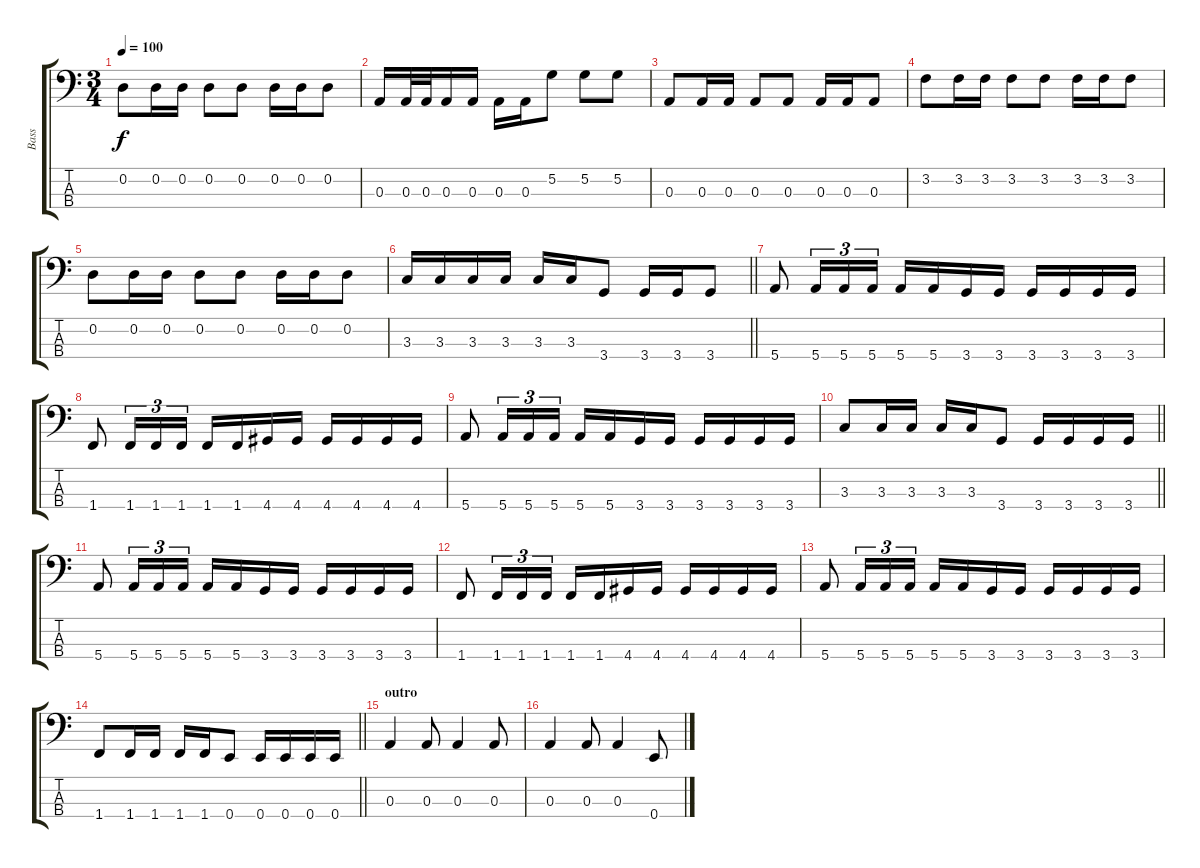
\track ("Bass" "Bass") {instrument electricbassfinger}
\staff {score tabs}
\tuning (G2 D2 A1 E1) {hide}
\ts (3 4)
\tempo 100
\clef f4
\ks c
0.2.8{dy f} 0.2.16 0.2.16 0.2.8 0.2.8 0.2.16 0.2.16 0.2.8 |
0.3.16 0.3.32 0.3.32 0.3.16 0.3.16 0.3.16 0.3.16 5.2.8 5.2.8 5.2.8 |
0.3.8 0.3.16 0.3.16 0.3.8 0.3.8 0.3.16 0.3.16 0.3.8 |
3.2.8 3.2.16 3.2.16 3.2.8 3.2.8 3.2.16 3.2.16 3.2.8 |
0.2.8 0.2.16 0.2.16 0.2.8 0.2.8 0.2.16 0.2.16 0.2.8 |
\barLineRight lightlight
3.3.16 3.3.16 3.3.16 3.3.16 3.3.16 3.3.16 3.4.8 3.4.16 3.4.16 3.4.8 |
\section ("" "")
5.4.8 5.4.16{tu (3 2)} 5.4.16{tu (3 2)} 5.4.16{tu (3 2)} 5.4.16 5.4.16 3.4.16 3.4.16 3.4.16 3.4.16 3.4.16 3.4.16 |
1.4.8 1.4.16{tu (3 2)} 1.4.16{tu (3 2)} 1.4.16{tu (3 2)} 1.4.16 1.4.16 4.4.16 4.4.16 4.4.16 4.4.16 4.4.16 4.4.16 |
5.4.8 5.4.16{tu (3 2)} 5.4.16{tu (3 2)} 5.4.16{tu (3 2)} 5.4.16 5.4.16 3.4.16 3.4.16 3.4.16 3.4.16 3.4.16 3.4.16 |
\barLineRight lightlight
3.3.8 3.3.16 3.3.16 3.3.16 3.3.16 3.4.8 3.4.16 3.4.16 3.4.16 3.4.16 |
5.4.8 5.4.16{tu (3 2)} 5.4.16{tu (3 2)} 5.4.16{tu (3 2)} 5.4.16 5.4.16 3.4.16 3.4.16 3.4.16 3.4.16 3.4.16 3.4.16 |
1.4.8 1.4.16{tu (3 2)} 1.4.16{tu (3 2)} 1.4.16{tu (3 2)} 1.4.16 1.4.16 4.4.16 4.4.16 4.4.16 4.4.16 4.4.16 4.4.16 |
5.4.8 5.4.16{tu (3 2)} 5.4.16{tu (3 2)} 5.4.16{tu (3 2)} 5.4.16 5.4.16 3.4.16 3.4.16 3.4.16 3.4.16 3.4.16 3.4.16 |
\barLineRight lightlight
1.4.8 1.4.16 1.4.16 1.4.16 1.4.16 0.4.8 0.4.16 0.4.16 0.4.16 0.4.16 |
\section ("" "outro")
0.3.4 0.3.8 0.3.4 0.3.8 |
0.3.4 0.3.8 0.3.4 0.4.8
